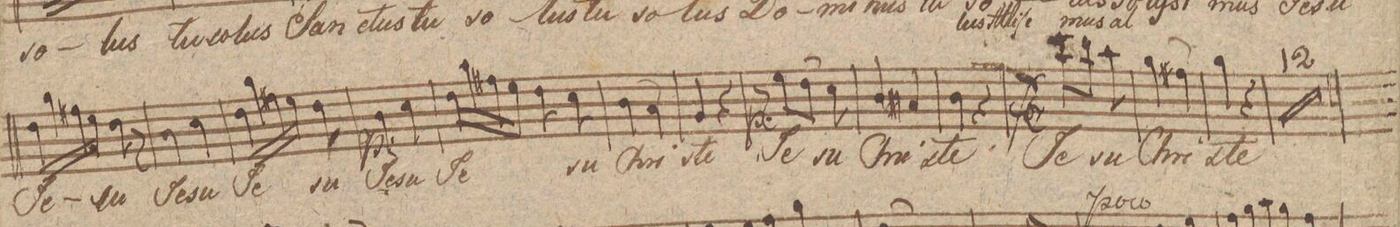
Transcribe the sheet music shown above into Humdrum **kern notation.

**kern	**text	**text	**dynam
*I"Canto	*	*	*
*clefC1	*	*	*
*k[f#c#g#]	*	*	*
*met(c)	*	*	*
*M2/4	*	*	*
16b\LL	Je-	.	.
16ee\	.	.	.
16dd#X\	.	.	.
16cc#\JJ	.	.	.
8b\	-su	.	.
8r	.	.	.
=187	=187	=187	=187
4g#\	Je-	.	.
4a\	-su	.	.
=188	=188	=188	=188
16b\LL	Je-	.	.
16ee\	.	.	.
16dd#X\	.	.	.
16cc#\JJ	.	.	.
8b\	-su	.	.
8ryy	.	.	.
=189	=189	=189	=189
4g#\	Je-	.	p
4a\	-su	.	.
=190	=190	=190	=190
16b\LL	Je-	.	.
16ee\	.	.	.
16dd#X\	.	.	.
16cc#\JJ	.	.	.
8b\	.	.	.
8a\	-su	.	.
=191	=191	=191	=191
(4g#\	Chri-	.	.
4f#\)	.	.	.
=192	=192	=192	=192
4e/	-ste	.	.
4r	.	.	.
=193	=193	=193	=193
8r	.	.	p
8cc#\L	Je-	.	.
(8b\J	.	.	.
8a\)	-su	.	.
=194	=194	=194	=194
4g#/	Chri-	.	.
4f#X/	.	.	.
=195	=195	=195	=195
4g#\	-ste	.	.
4r	.	.	.
=196	=196	=196	=196
8r	.	.	f
8aa\L	Je-	.	.
8gg#\J	.	.	.
8ff#\	-su	.	.
=197	=197	=197	=197
(4ee\	Chri-	.	.
4dd#X\)	.	.	.
=198	=198	=198	=198
4ee\	-ste	.	.
4r	.	.	.
=199	=199	=199	=199
2r	.	.	.
=200	=200	=200	=200
2r	.	.	.
=201	=201	=201	=201
2r	.	.	.
=202	=202	=202	=202
2r	.	.	.
=203	=203	=203	=203
2r	.	.	.
=204	=204	=204	=204
2r	.	.	.
=205	=205	=205	=205
2r	.	.	.
=206	=206	=206	=206
2r	.	.	.
=207	=207	=207	=207
2r	.	.	.
=208	=208	=208	=208
2r	.	.	.
=209	=209	=209	=209
2r	.	.	.
=210	=210	=210	=210
2r	.	.	.
=211	=211	=211	=211
*-	*-	*-	*-
